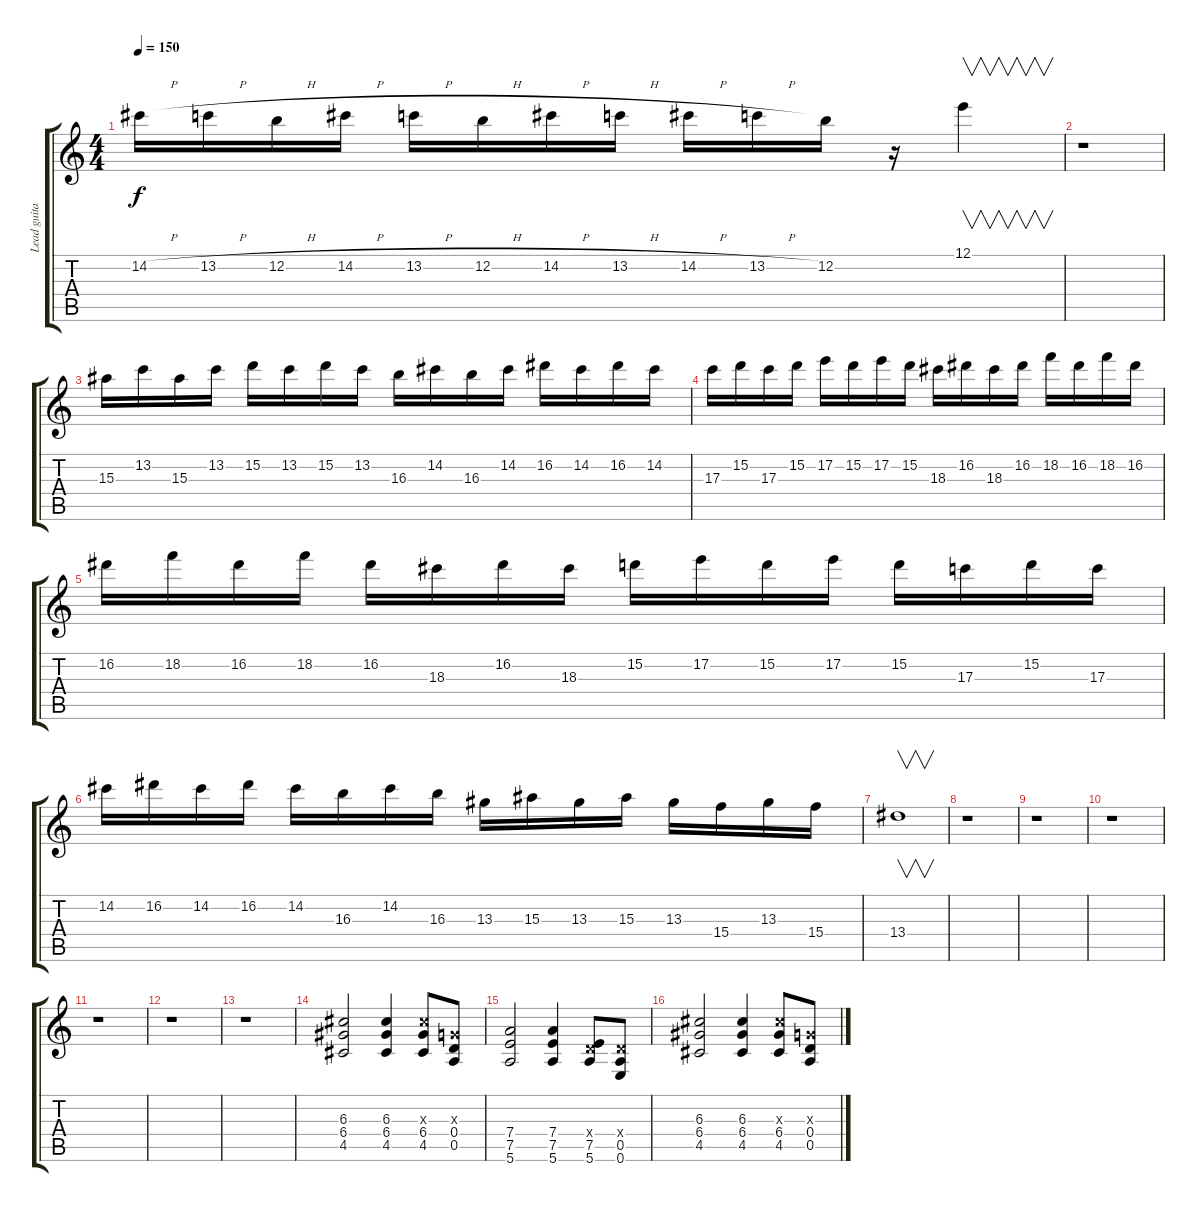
\track ("Lead guitar" "Lead guita") {instrument overdrivenguitar}
\staff {score tabs}
\tuning (E4 B3 G3 D3 A2 E2) {hide}
\ts (4 4)
\tempo 150
\clef g2
\ks c
14.2{h}.16{dy f} 13.2{h}.16 12.2{h}.16 14.2{h}.16 13.2{h}.16 12.2{h}.16 14.2{h}.16 13.2{h}.16 14.2{h}.16 13.2{h}.16 12.2.16 r.16 12.1.4{v} |
r.1 |
15.3.16 13.2.16 15.3.16 13.2.16 15.2.16 13.2.16 15.2.16 13.2.16 16.3.16 14.2.16 16.3.16 14.2.16 16.2.16 14.2.16 16.2.16 14.2.16 |
17.3.16 15.2.16 17.3.16 15.2.16 17.2.16 15.2.16 17.2.16 15.2.16 18.3.16 16.2.16 18.3.16 16.2.16 18.2.16 16.2.16 18.2.16 16.2.16 |
16.2.16 18.2.16 16.2.16 18.2.16 16.2.16 18.3.16 16.2.16 18.3.16 15.2.16 17.2.16 15.2.16 17.2.16 15.2.16 17.3.16 15.2.16 17.3.16 |
14.2.16 16.2.16 14.2.16 16.2.16 14.2.16 16.3.16 14.2.16 16.3.16 13.3.16 15.3.16 13.3.16 15.3.16 13.3.16 15.4.16 13.3.16 15.4.16 |
13.4.1{v} |
r.1 |
r.1 |
r.1 |
r.1 |
r.1 |
r.1 |
(6.3 6.4 4.5).2 (6.3 6.4 4.5).4 (6.3{x} 6.4 4.5).8 (0.3{x} 0.4 0.5).8 |
(7.4 7.5 5.6).2 (7.4 7.5 5.6).4 (0.4{x} 7.5 5.6).8 (0.4{x} 0.5 0.6).8 |
(6.3 6.4 4.5).2 (6.3 6.4 4.5).4 (6.3{x} 6.4 4.5).8 (0.3{x} 0.4 0.5).8
